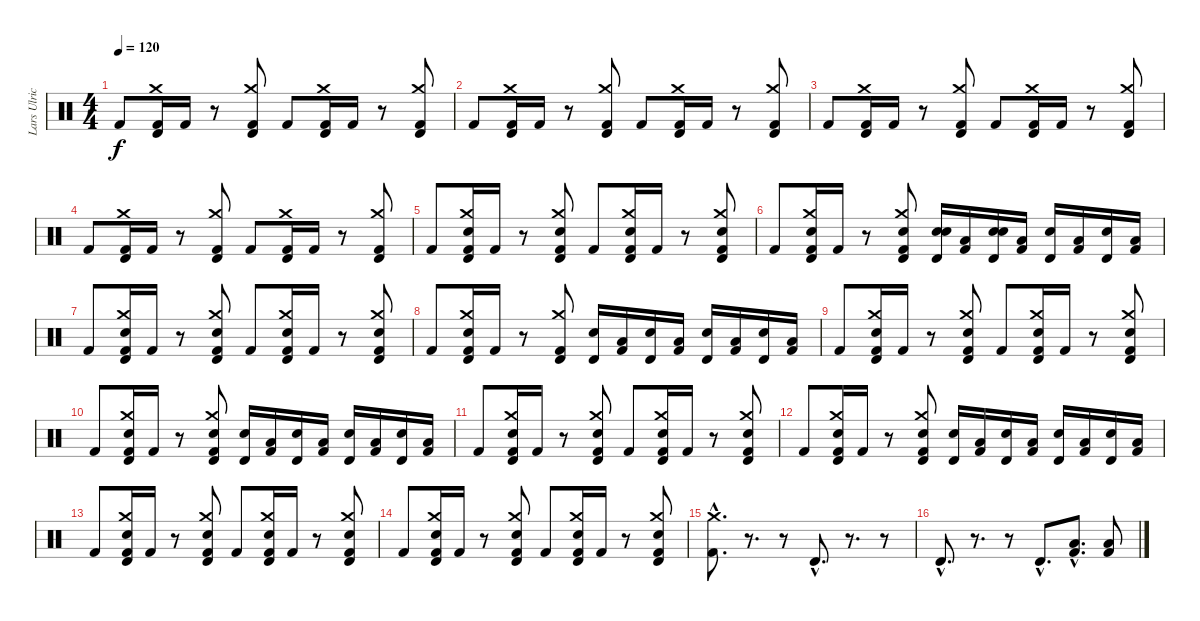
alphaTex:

\track ("Lars Ulrich" "Lars Ulric") {instrument percussion}
\staff {score}
\articulation defaults
\ts (4 4)
\tempo 120
\clef neutral
\ks c "Kick (hit) 2".8{dy f}
("Crash medium (hit)" "Timbale high (hit)" "Kick (hit) 2").16 "Kick (hit) 2".16 r.8 ("Crash medium (hit)" "Timbale high (hit)" "Kick (hit) 2").8 "Kick (hit) 2".8 ("Crash medium (hit)" "Timbale high (hit)" "Kick (hit) 2").16 "Kick (hit) 2".16 r.8 ("Crash medium (hit)" "Timbale high (hit)" "Kick (hit) 2").8 |
"Kick (hit) 2".8 ("Crash medium (hit)" "Timbale high (hit)" "Kick (hit) 2").16 "Kick (hit) 2".16 r.8 ("Crash medium (hit)" "Timbale high (hit)" "Kick (hit) 2").8 "Kick (hit) 2".8 ("Crash medium (hit)" "Timbale high (hit)" "Kick (hit) 2").16 "Kick (hit) 2".16 r.8 ("Crash medium (hit)" "Timbale high (hit)" "Kick (hit) 2").8 |
"Kick (hit) 2".8 ("Crash medium (hit)" "Timbale high (hit)" "Kick (hit) 2").16 "Kick (hit) 2".16 r.8 ("Crash medium (hit)" "Timbale high (hit)" "Kick (hit) 2").8 "Kick (hit) 2".8 ("Crash medium (hit)" "Timbale high (hit)" "Kick (hit) 2").16 "Kick (hit) 2".16 r.8 ("Crash medium (hit)" "Timbale high (hit)" "Kick (hit) 2").8 |
"Kick (hit) 2".8 ("Crash medium (hit)" "Timbale high (hit)" "Kick (hit) 2").16 "Kick (hit) 2".16 r.8 ("Crash medium (hit)" "Timbale high (hit)" "Kick (hit) 2").8 "Kick (hit) 2".8 ("Crash medium (hit)" "Timbale high (hit)" "Kick (hit) 2").16 "Kick (hit) 2".16 r.8 ("Crash medium (hit)" "Timbale high (hit)" "Kick (hit) 2").8 |
"Kick (hit) 2".8 ("Crash medium (hit)" "Timbale high (hit)" "Snare (hit) 2" "Kick (hit) 2").16 "Kick (hit) 2".16 r.8 ("Crash medium (hit)" "Timbale high (hit)" "Snare (hit) 2" "Kick (hit) 2").8 "Kick (hit) 2".8 ("Crash medium (hit)" "Timbale high (hit)" "Snare (hit) 2" "Kick (hit) 2").16 "Kick (hit) 2".16 r.8 ("Crash medium (hit)" "Timbale high (hit)" "Snare (hit) 2" "Kick (hit) 2").8 |
"Kick (hit) 2".8 ("Crash medium (hit)" "Timbale high (hit)" "Snare (hit) 2" "Kick (hit) 2").16 "Kick (hit) 2".16 r.8 ("Crash medium (hit)" "Timbale high (hit)" "Snare (hit) 2" "Kick (hit) 2").8 ("Snare (hit) 2" "Timbale high (hit)" "Snare (hit) 2").16 ("Low Floor Tom (hit)" "Kick (hit) 2").16 ("Snare (hit) 2" "Timbale high (hit)" "Snare (hit) 2").16 ("Low Floor Tom (hit)" "Kick (hit) 2").16 ("Electric Snare (hit)" "Timbale high (hit)").16 ("Low Floor Tom (hit)" "Kick (hit) 2").16 ("Electric Snare (hit)" "Timbale high (hit)").16 ("Low Floor Tom (hit)" "Kick (hit) 2").16 |
"Kick (hit) 2".8 ("Crash medium (hit)" "Timbale high (hit)" "Snare (hit) 2" "Kick (hit) 2").16 "Kick (hit) 2".16 r.8 ("Crash medium (hit)" "Timbale high (hit)" "Snare (hit) 2" "Kick (hit) 2").8 "Kick (hit) 2".8 ("Crash medium (hit)" "Timbale high (hit)" "Snare (hit) 2" "Kick (hit) 2").16 "Kick (hit) 2".16 r.8 ("Crash medium (hit)" "Timbale high (hit)" "Snare (hit) 2" "Kick (hit) 2").8 |
"Kick (hit) 2".8 ("Crash medium (hit)" "Timbale high (hit)" "Snare (hit) 2" "Kick (hit) 2").16 "Kick (hit) 2".16 r.8 ("Crash medium (hit)" "Timbale high (hit)" "Kick (hit) 2").8 ("Snare (hit) 2" "Timbale high (hit)").16 ("Low Floor Tom (hit)" "Kick (hit) 2").16 ("Snare (hit) 2" "Timbale high (hit)").16 ("Low Floor Tom (hit)" "Kick (hit) 2").16 ("Timbale high (hit)" "Snare (hit) 2").16 ("Low Floor Tom (hit)" "Kick (hit) 2").16 ("Timbale high (hit)" "Snare (hit) 2").16 ("Low Floor Tom (hit)" "Kick (hit) 2").16 |
"Kick (hit) 2".8 ("Crash medium (hit)" "Timbale high (hit)" "Snare (hit) 2" "Kick (hit) 2").16 "Kick (hit) 2".16 r.8 ("Crash medium (hit)" "Timbale high (hit)" "Snare (hit) 2" "Kick (hit) 2").8 "Kick (hit) 2".8 ("Crash medium (hit)" "Timbale high (hit)" "Snare (hit) 2" "Kick (hit) 2").16 "Kick (hit) 2".16 r.8 ("Crash medium (hit)" "Timbale high (hit)" "Snare (hit) 2" "Kick (hit) 2").8 |
"Kick (hit) 2".8 ("Crash medium (hit)" "Timbale high (hit)" "Snare (hit) 2" "Kick (hit) 2").16 "Kick (hit) 2".16 r.8 ("Crash medium (hit)" "Timbale high (hit)" "Snare (hit) 2" "Kick (hit) 2").8 ("Snare (hit) 2" "Timbale high (hit)").16 ("Low Floor Tom (hit)" "Kick (hit) 2").16 ("Snare (hit) 2" "Timbale high (hit)").16 ("Low Floor Tom (hit)" "Kick (hit) 2").16 ("Timbale high (hit)" "Snare (hit) 2").16 ("Low Floor Tom (hit)" "Kick (hit) 2").16 ("Timbale high (hit)" "Snare (hit) 2").16 ("Low Floor Tom (hit)" "Kick (hit) 2").16 |
"Kick (hit) 2".8 ("Crash medium (hit)" "Timbale high (hit)" "Snare (hit) 2" "Kick (hit) 2").16 "Kick (hit) 2".16 r.8 ("Crash medium (hit)" "Timbale high (hit)" "Snare (hit) 2" "Kick (hit) 2").8 "Kick (hit) 2".8 ("Crash medium (hit)" "Timbale high (hit)" "Snare (hit) 2" "Kick (hit) 2").16 "Kick (hit) 2".16 r.8 ("Crash medium (hit)" "Timbale high (hit)" "Snare (hit) 2" "Kick (hit) 2").8 |
"Kick (hit) 2".8 ("Crash medium (hit)" "Timbale high (hit)" "Snare (hit) 2" "Kick (hit) 2").16 "Kick (hit) 2".16 r.8 ("Crash medium (hit)" "Timbale high (hit)" "Snare (hit) 2" "Kick (hit) 2").8 ("Snare (hit) 2" "Timbale high (hit)").16 ("Low Floor Tom (hit)" "Kick (hit) 2").16 ("Snare (hit) 2" "Timbale high (hit)").16 ("Low Floor Tom (hit)" "Kick (hit) 2").16 ("Timbale high (hit)" "Snare (hit) 2").16 ("Low Floor Tom (hit)" "Kick (hit) 2").16 ("Timbale high (hit)" "Snare (hit) 2").16 ("Low Floor Tom (hit)" "Kick (hit) 2").16 |
"Kick (hit) 2".8 ("Crash medium (hit)" "Timbale high (hit)" "Snare (hit) 2" "Kick (hit) 2").16 "Kick (hit) 2".16 r.8 ("Crash medium (hit)" "Timbale high (hit)" "Snare (hit) 2" "Kick (hit) 2").8 "Kick (hit) 2".8 ("Crash medium (hit)" "Timbale high (hit)" "Snare (hit) 2" "Kick (hit) 2").16 "Kick (hit) 2".16 r.8 ("Crash medium (hit)" "Timbale high (hit)" "Snare (hit) 2" "Kick (hit) 2").8 |
"Kick (hit) 2".8 ("Crash medium (hit)" "Timbale high (hit)" "Snare (hit) 2" "Kick (hit) 2").16 "Kick (hit) 2".16 r.8 ("Crash medium (hit)" "Timbale high (hit)" "Snare (hit) 2" "Kick (hit) 2").8 "Kick (hit) 2".8 ("Crash medium (hit)" "Timbale high (hit)" "Snare (hit) 2" "Kick (hit) 2").16 "Kick (hit) 2".16 r.8 ("Crash medium (hit)" "Timbale high (hit)" "Snare (hit) 2" "Kick (hit) 2").8 |
("Crash medium (hit)"{hac} "Kick (hit) 2"{hac}).8{d} r.8{d} r.8 "Timbale high (hit)"{hac}.8{d} r.8{d} r.8 |
"Timbale high (hit)"{hac}.8{d} r.8{d} r.8 "Timbale high (hit)"{hac}.8{d} ("Low Floor Tom (hit)"{hac} "Kick (hit) 2"{hac}).8{d} ("Low Floor Tom (hit)" "Kick (hit) 2").8
